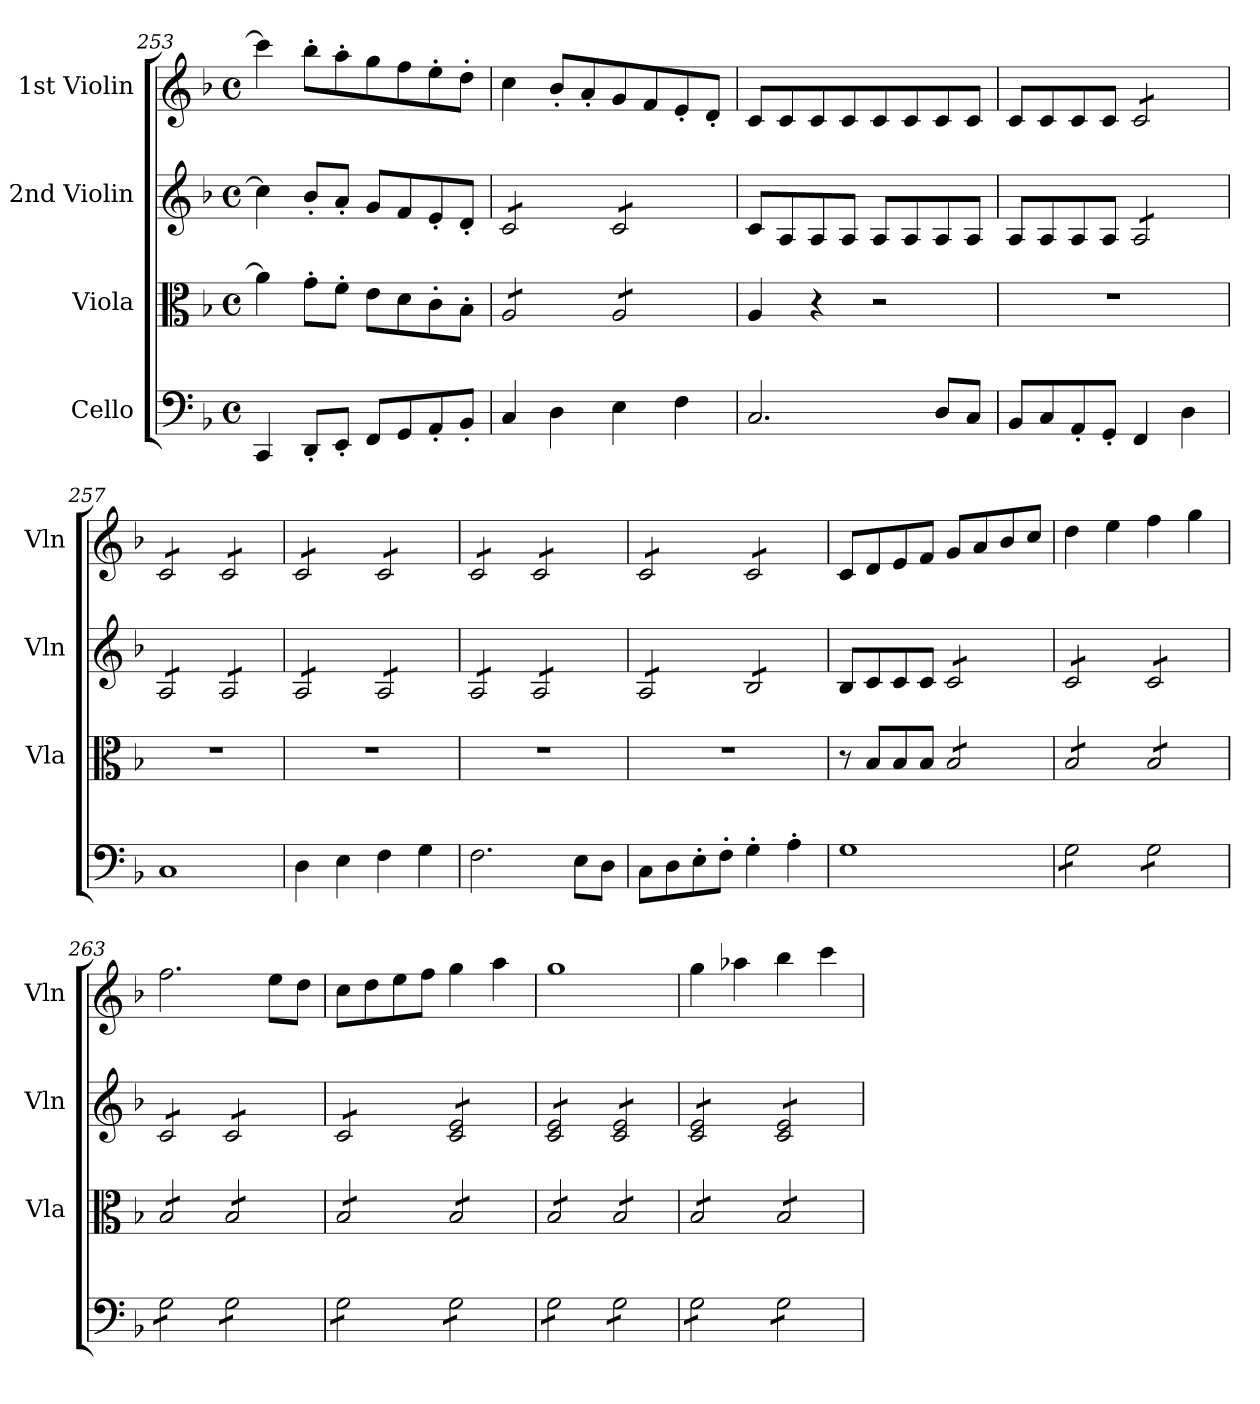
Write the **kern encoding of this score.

**kern	**kern	**kern	**kern
*part4	*part3	*part2	*part1
*staff4	*staff3	*staff2	*staff1
*I"Cello	*I"Viola	*I"2nd Violin	*I"1st Violin
*	*I'Vla	*I'Vln	*I'Vln
*clefF4	*clefC3	*clefG2	*clefG2
*k[b-]	*k[b-]	*k[b-]	*k[b-]
*M4/4	*M4/4	*M4/4	*M4/4
*met(c)	*met(c)	*met(c)	*met(c)
=253	=253	=253	=253
4CC/	4a\]	4cc\]	4ccc\]
8DD'/L	8g'\L	8b-'/L	8bb-'\L
8EE'/J	8f'\J	8a'/J	8aa'\
8FF/L	8e\L	8g/L	8gg\
8GG/	8d\	8f/	8ff\
8AA'/	8c'\	8e'/	8ee'\
8BB-'/J	8B-'\J	8d'/J	8dd'\J
=254	=254	=254	=254
*	*tremolo	*	*
*	*	*tremolo	*
4C/	8A/L	8c/L	4cc\
.	8A/	8c/	.
4D\	8A/	8c/	8b-'/L
.	8A/J	8c/J	8a'/
4E\	8A/L	8c/L	8g/
.	8A/	8c/	8f/
4F\	8A/	8c/	8e'/
.	8A/J	8c/J	8d'/J
*	*	*Xtremolo	*
*	*Xtremolo	*	*
=255	=255	=255	=255
2.C/	4A/	8c/L	8c/L
.	.	8A/	8c/
.	4r	8A/	8c/
.	.	8A/J	8c/
.	2r	8A/L	8c/
.	.	8A/	8c/
8D/L	.	8A/	8c/
8C/J	.	8A/J	8c/J
=256	=256	=256	=256
8BB-/L	1r	8A/L	8c/L
8C/	.	8A/	8c/
8AA'/	.	8A/	8c/
8GG'/J	.	8A/J	8c/J
*	*	*tremolo	*
*	*	*	*tremolo
4FF/	.	8A/L	8c/L
.	.	8A/	8c/
4D\	.	8A/	8c/
.	.	8A/J	8c/J
=257	=257	=257	=257
1C	1r	8A/L	8c/L
.	.	8A/	8c/
.	.	8A/	8c/
.	.	8A/J	8c/J
.	.	8A/L	8c/L
.	.	8A/	8c/
.	.	8A/	8c/
.	.	8A/J	8c/J
=258	=258	=258	=258
4D\	1r	8A/L	8c/L
.	.	8A/	8c/
4E\	.	8A/	8c/
.	.	8A/J	8c/J
4F\	.	8A/L	8c/L
.	.	8A/	8c/
4G\	.	8A/	8c/
.	.	8A/J	8c/J
=259	=259	=259	=259
2.F\	1r	8A/L	8c/L
.	.	8A/	8c/
.	.	8A/	8c/
.	.	8A/J	8c/J
.	.	8A/L	8c/L
.	.	8A/	8c/
8E\L	.	8A/	8c/
8D\J	.	8A/J	8c/J
=260	=260	=260	=260
8C\L	1r	8A/L	8c/L
8D\	.	8A/	8c/
8E'\	.	8A/	8c/
8F'\J	.	8A/J	8c/J
4G'\	.	8B-/L	8c/L
.	.	8B-/	8c/
4A'\	.	8B-/	8c/
.	.	8B-/J	8c/J
*	*	*	*Xtremolo
*	*	*Xtremolo	*
=261	=261	=261	=261
1G	8r	8B-/L	8c/L
.	8B-/L	8c/	8d/
.	8B-/	8c/	8e/
.	8B-/J	8c/J	8f/J
*	*tremolo	*	*
*	*	*tremolo	*
.	8B-/L	8c/L	8g/L
.	8B-/	8c/	8a/
.	8B-/	8c/	8b-/
.	8B-/J	8c/J	8cc/J
=262	=262	=262	=262
*tremolo	*	*	*
8G\L	8B-/L	8c/L	4dd\
8G\	8B-/	8c/	.
8G\	8B-/	8c/	4ee\
8G\J	8B-/J	8c/J	.
8G\L	8B-/L	8c/L	4ff\
8G\	8B-/	8c/	.
8G\	8B-/	8c/	4gg\
8G\J	8B-/J	8c/J	.
=263	=263	=263	=263
8G\L	8B-/L	8c/L	2.ff\
8G\	8B-/	8c/	.
8G\	8B-/	8c/	.
8G\J	8B-/J	8c/J	.
8G\L	8B-/L	8c/L	.
8G\	8B-/	8c/	.
8G\	8B-/	8c/	8ee\L
8G\J	8B-/J	8c/J	8dd\J
=264	=264	=264	=264
8G\L	8B-/L	8c/L	8cc\L
8G\	8B-/	8c/	8dd\
8G\	8B-/	8c/	8ee\
8G\J	8B-/J	8c/J	8ff\J
8G\L	8B-/L	8c/ 8e/L	4gg\
8G\	8B-/	8c/ 8e/	.
8G\	8B-/	8c/ 8e/	4aa\
8G\J	8B-/J	8c/ 8e/J	.
=265	=265	=265	=265
8G\L	8B-/L	8c/ 8e/L	1gg
8G\	8B-/	8c/ 8e/	.
8G\	8B-/	8c/ 8e/	.
8G\J	8B-/J	8c/ 8e/J	.
8G\L	8B-/L	8c/ 8e/L	.
8G\	8B-/	8c/ 8e/	.
8G\	8B-/	8c/ 8e/	.
8G\J	8B-/J	8c/ 8e/J	.
=266	=266	=266	=266
8G\L	8B-/L	8c/ 8e/L	4gg\
8G\	8B-/	8c/ 8e/	.
8G\	8B-/	8c/ 8e/	4aa-X\
8G\J	8B-/J	8c/ 8e/J	.
8G\L	8B-/L	8c/ 8e/L	4bb-\
8G\	8B-/	8c/ 8e/	.
8G\	8B-/	8c/ 8e/	4ccc\
8G\J	8B-/J	8c/ 8e/J	.
*	*	*Xtremolo	*
*	*Xtremolo	*	*
*Xtremolo	*	*	*
=	=	=	=
*-	*-	*-	*-
